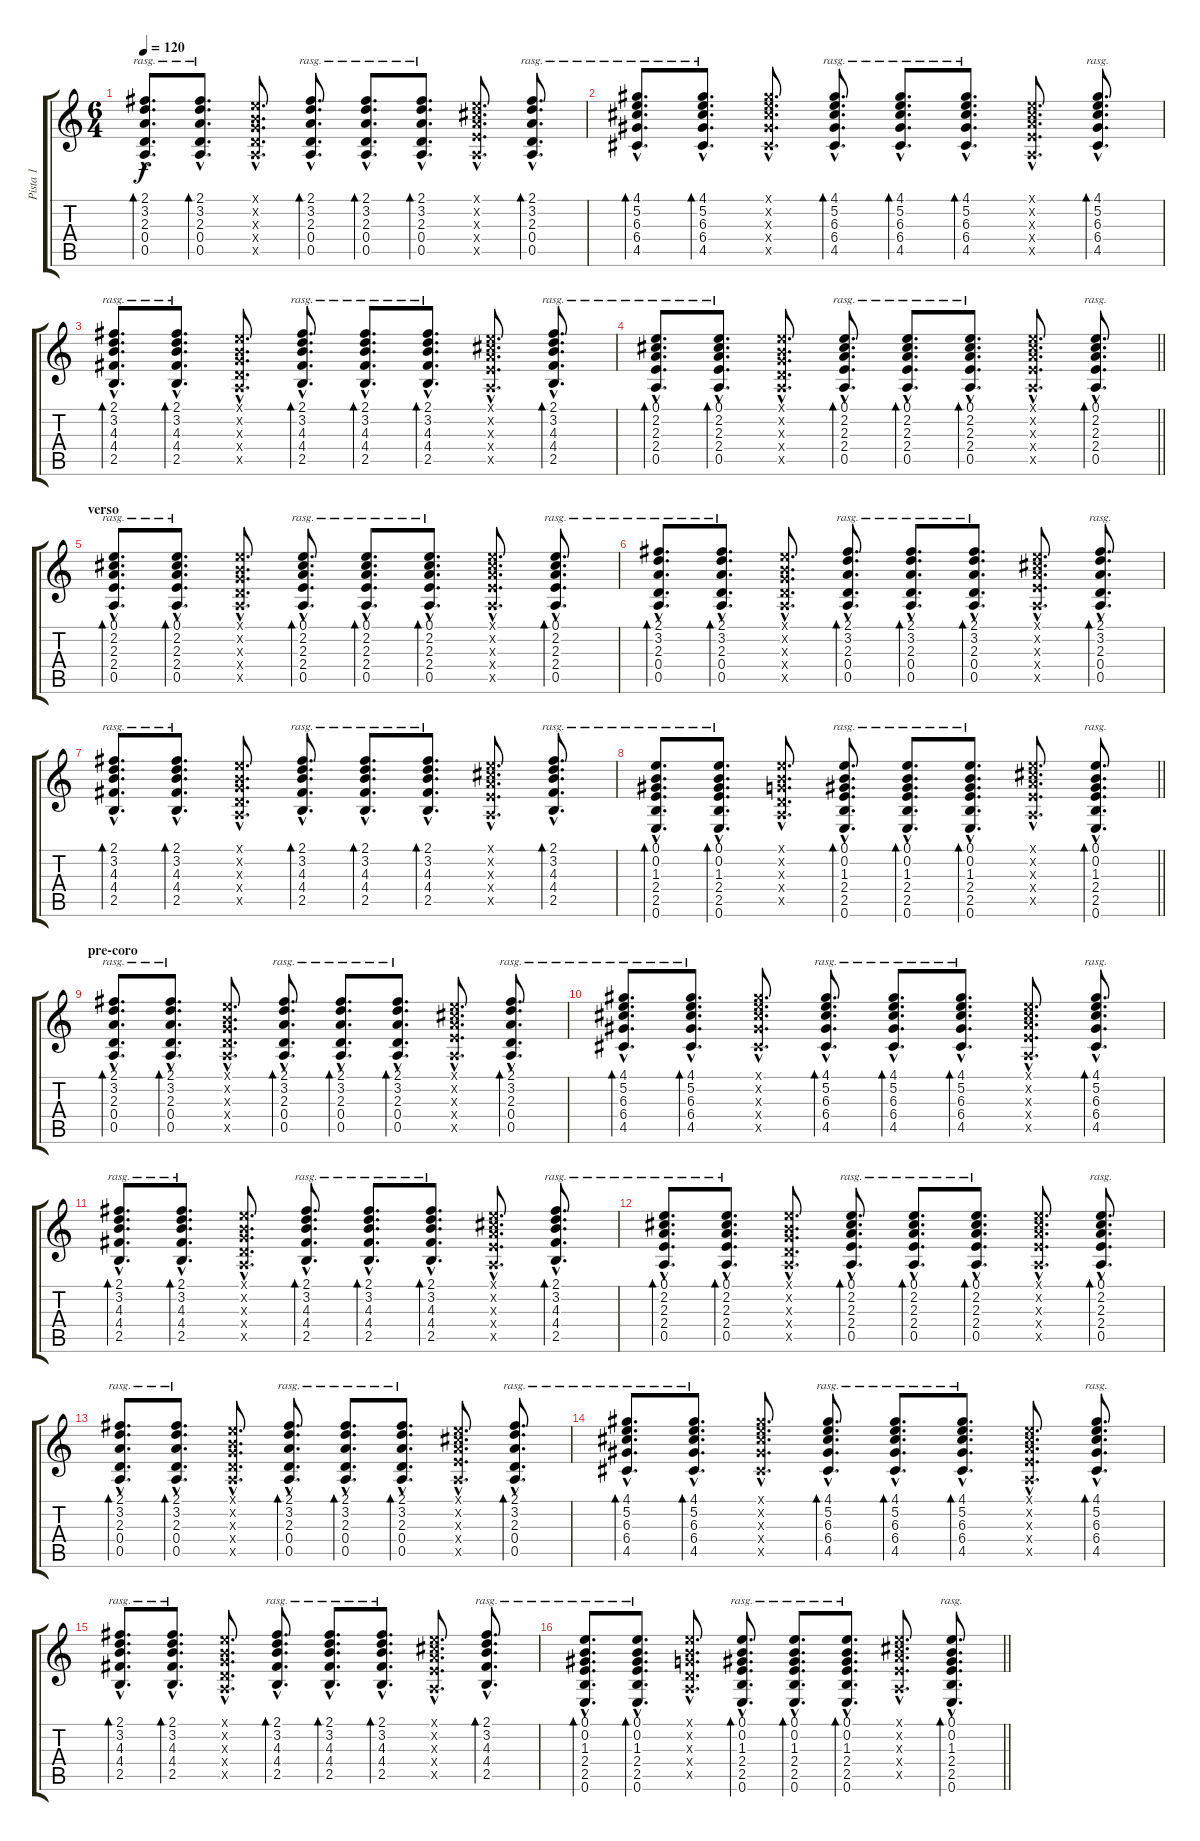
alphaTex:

\track ("Pista 1" "Pista 1") {instrument acousticguitarsteel}
\staff {score tabs}
\tuning (E4 B3 G3 D3 A2 E2) {hide}
\ts (6 4)
\tempo 120
\clef g2
\ks c
(2.1{hac} 3.2{hac} 2.3{hac} 0.4{hac} 0.5{hac}).8{d bd 30 rasg ii dy f} (2.1{hac} 3.2{hac} 2.3{hac} 0.4{hac} 0.5{hac}).8{d bd 30 rasg ii} (0.1{hac x} 0.2{hac x} 0.3{hac x} 0.4{hac x} 0.5{hac x}).8{d} (2.1{hac} 3.2{hac} 2.3{hac} 0.4{hac} 0.5{hac}).8{d bd 30 rasg ii} (2.1{hac} 3.2{hac} 2.3{hac} 0.4{hac} 0.5{hac}).8{d bd 30 rasg ii} (2.1{hac} 3.2{hac} 2.3{hac} 0.4{hac} 0.5{hac}).8{d bd 30 rasg ii} (0.1{hac x} 2.2{hac x} 2.3{hac x} 2.4{hac x} 0.5{hac x}).8{d} (2.1{hac} 3.2{hac} 2.3{hac} 0.4{hac} 0.5{hac}).8{d bd 30 rasg ii} |
(4.1{hac} 5.2{hac} 6.3{hac} 6.4{hac} 4.5{hac}).8{d bd 30 rasg ii} (4.1{hac} 5.2{hac} 6.3{hac} 6.4{hac} 4.5{hac}).8{d bd 30 rasg ii} (4.1{hac x} 5.2{hac x} 6.3{hac x} 6.4{hac x} 4.5{hac x}).8{d} (4.1{hac} 5.2{hac} 6.3{hac} 6.4{hac} 4.5{hac}).8{d bd 30 rasg ii} (4.1{hac} 5.2{hac} 6.3{hac} 6.4{hac} 4.5{hac}).8{d bd 30 rasg ii} (4.1{hac} 5.2{hac} 6.3{hac} 6.4{hac} 4.5{hac}).8{d bd 30 rasg ii} (0.1{hac x} 2.2{hac x} 2.3{hac x} 2.4{hac x} 0.5{hac x}).8{d} (4.1{hac} 5.2{hac} 6.3{hac} 6.4{hac} 4.5{hac}).8{d bd 30 rasg ii} |
(2.1{hac} 3.2{hac} 4.3{hac} 4.4{hac} 2.5{hac}).8{d bd 30 rasg ii} (2.1{hac} 3.2{hac} 4.3{hac} 4.4{hac} 2.5{hac}).8{d bd 30 rasg ii} (0.1{hac x} 0.2{hac x} 0.3{hac x} 0.4{hac x} 0.5{hac x}).8{d} (2.1{hac} 3.2{hac} 4.3{hac} 4.4{hac} 2.5{hac}).8{d bd 30 rasg ii} (2.1{hac} 3.2{hac} 4.3{hac} 4.4{hac} 2.5{hac}).8{d bd 30 rasg ii} (2.1{hac} 3.2{hac} 4.3{hac} 4.4{hac} 2.5{hac}).8{d bd 30 rasg ii} (0.1{hac x} 2.2{hac x} 2.3{hac x} 2.4{hac x} 0.5{hac x}).8{d} (2.1{hac} 3.2{hac} 4.3{hac} 4.4{hac} 2.5{hac}).8{d bd 30 rasg ii} |
\barLineRight lightlight
(0.1{hac} 2.2{hac} 2.3{hac} 2.4{hac} 0.5{hac}).8{d bd 30 rasg ii} (0.1{hac} 2.2{hac} 2.3{hac} 2.4{hac} 0.5{hac}).8{d bd 30 rasg ii} (0.1{hac x} 0.2{hac x} 0.3{hac x} 0.4{hac x} 0.5{hac x}).8{d} (0.1{hac} 2.2{hac} 2.3{hac} 2.4{hac} 0.5{hac}).8{d bd 30 rasg ii} (0.1{hac} 2.2{hac} 2.3{hac} 2.4{hac} 0.5{hac}).8{d bd 30 rasg ii} (0.1{hac} 2.2{hac} 2.3{hac} 2.4{hac} 0.5{hac}).8{d bd 30 rasg ii} (0.1{hac x} 2.2{hac x} 2.3{hac x} 2.4{hac x} 0.5{hac x}).8{d} (0.1{hac} 2.2{hac} 2.3{hac} 2.4{hac} 0.5{hac}).8{d bd 30 rasg ii} |
\section ("" "verso")
(0.1{hac} 2.2{hac} 2.3{hac} 2.4{hac} 0.5{hac}).8{d bd 30 rasg ii} (0.1{hac} 2.2{hac} 2.3{hac} 2.4{hac} 0.5{hac}).8{d bd 30 rasg ii} (0.1{hac x} 0.2{hac x} 0.3{hac x} 0.4{hac x} 0.5{hac x}).8{d} (0.1{hac} 2.2{hac} 2.3{hac} 2.4{hac} 0.5{hac}).8{d bd 30 rasg ii} (0.1{hac} 2.2{hac} 2.3{hac} 2.4{hac} 0.5{hac}).8{d bd 30 rasg ii} (0.1{hac} 2.2{hac} 2.3{hac} 2.4{hac} 0.5{hac}).8{d bd 30 rasg ii} (0.1{hac x} 2.2{hac x} 2.3{hac x} 2.4{hac x} 0.5{hac x}).8{d} (0.1{hac} 2.2{hac} 2.3{hac} 2.4{hac} 0.5{hac}).8{d bd 30 rasg ii} |
(2.1{hac} 3.2{hac} 2.3{hac} 0.4{hac} 0.5{hac}).8{d bd 30 rasg ii} (2.1{hac} 3.2{hac} 2.3{hac} 0.4{hac} 0.5{hac}).8{d bd 30 rasg ii} (0.1{hac x} 0.2{hac x} 0.3{hac x} 0.4{hac x} 0.5{hac x}).8{d} (2.1{hac} 3.2{hac} 2.3{hac} 0.4{hac} 0.5{hac}).8{d bd 30 rasg ii} (2.1{hac} 3.2{hac} 2.3{hac} 0.4{hac} 0.5{hac}).8{d bd 30 rasg ii} (2.1{hac} 3.2{hac} 2.3{hac} 0.4{hac} 0.5{hac}).8{d bd 30 rasg ii} (0.1{hac x} 2.2{hac x} 2.3{hac x} 2.4{hac x} 0.5{hac x}).8{d} (2.1{hac} 3.2{hac} 2.3{hac} 0.4{hac} 0.5{hac}).8{d bd 30 rasg ii} |
(2.1{hac} 3.2{hac} 4.3{hac} 4.4{hac} 2.5{hac}).8{d bd 30 rasg ii} (2.1{hac} 3.2{hac} 4.3{hac} 4.4{hac} 2.5{hac}).8{d bd 30 rasg ii} (0.1{hac x} 0.2{hac x} 0.3{hac x} 0.4{hac x} 0.5{hac x}).8{d} (2.1{hac} 3.2{hac} 4.3{hac} 4.4{hac} 2.5{hac}).8{d bd 30 rasg ii} (2.1{hac} 3.2{hac} 4.3{hac} 4.4{hac} 2.5{hac}).8{d bd 30 rasg ii} (2.1{hac} 3.2{hac} 4.3{hac} 4.4{hac} 2.5{hac}).8{d bd 30 rasg ii} (0.1{hac x} 2.2{hac x} 2.3{hac x} 2.4{hac x} 0.5{hac x}).8{d} (2.1{hac} 3.2{hac} 4.3{hac} 4.4{hac} 2.5{hac}).8{d bd 30 rasg ii} |
\barLineRight lightlight
(0.1{hac} 0.2{hac} 1.3{hac} 2.4{hac} 2.5{hac} 0.6{hac}).8{d bd 30 rasg ii} (0.1{hac} 0.2{hac} 1.3{hac} 2.4{hac} 2.5{hac} 0.6{hac}).8{d bd 30 rasg ii} (0.1{hac x} 0.2{hac x} 0.3{hac x} 0.4{hac x} 0.5{hac x}).8{d} (0.1{hac} 0.2{hac} 1.3{hac} 2.4{hac} 2.5{hac} 0.6{hac}).8{d bd 30 rasg ii} (0.1{hac} 0.2{hac} 1.3{hac} 2.4{hac} 2.5{hac} 0.6{hac}).8{d bd 30 rasg ii} (0.1{hac} 0.2{hac} 1.3{hac} 2.4{hac} 2.5{hac} 0.6{hac}).8{d bd 30 rasg ii} (0.1{hac x} 2.2{hac x} 2.3{hac x} 2.4{hac x} 0.5{hac x}).8{d} (0.1{hac} 0.2{hac} 1.3{hac} 2.4{hac} 2.5{hac} 0.6{hac}).8{d bd 30 rasg ii} |
\section ("" "pre-coro")
(2.1{hac} 3.2{hac} 2.3{hac} 0.4{hac} 0.5{hac}).8{d bd 30 rasg ii} (2.1{hac} 3.2{hac} 2.3{hac} 0.4{hac} 0.5{hac}).8{d bd 30 rasg ii} (0.1{hac x} 0.2{hac x} 0.3{hac x} 0.4{hac x} 0.5{hac x}).8{d} (2.1{hac} 3.2{hac} 2.3{hac} 0.4{hac} 0.5{hac}).8{d bd 30 rasg ii} (2.1{hac} 3.2{hac} 2.3{hac} 0.4{hac} 0.5{hac}).8{d bd 30 rasg ii} (2.1{hac} 3.2{hac} 2.3{hac} 0.4{hac} 0.5{hac}).8{d bd 30 rasg ii} (0.1{hac x} 2.2{hac x} 2.3{hac x} 2.4{hac x} 0.5{hac x}).8{d} (2.1{hac} 3.2{hac} 2.3{hac} 0.4{hac} 0.5{hac}).8{d bd 30 rasg ii} |
(4.1{hac} 5.2{hac} 6.3{hac} 6.4{hac} 4.5{hac}).8{d bd 30 rasg ii} (4.1{hac} 5.2{hac} 6.3{hac} 6.4{hac} 4.5{hac}).8{d bd 30 rasg ii} (4.1{hac x} 5.2{hac x} 6.3{hac x} 6.4{hac x} 4.5{hac x}).8{d} (4.1{hac} 5.2{hac} 6.3{hac} 6.4{hac} 4.5{hac}).8{d bd 30 rasg ii} (4.1{hac} 5.2{hac} 6.3{hac} 6.4{hac} 4.5{hac}).8{d bd 30 rasg ii} (4.1{hac} 5.2{hac} 6.3{hac} 6.4{hac} 4.5{hac}).8{d bd 30 rasg ii} (0.1{hac x} 2.2{hac x} 2.3{hac x} 2.4{hac x} 0.5{hac x}).8{d} (4.1{hac} 5.2{hac} 6.3{hac} 6.4{hac} 4.5{hac}).8{d bd 30 rasg ii} |
(2.1{hac} 3.2{hac} 4.3{hac} 4.4{hac} 2.5{hac}).8{d bd 30 rasg ii} (2.1{hac} 3.2{hac} 4.3{hac} 4.4{hac} 2.5{hac}).8{d bd 30 rasg ii} (0.1{hac x} 0.2{hac x} 0.3{hac x} 0.4{hac x} 0.5{hac x}).8{d} (2.1{hac} 3.2{hac} 4.3{hac} 4.4{hac} 2.5{hac}).8{d bd 30 rasg ii} (2.1{hac} 3.2{hac} 4.3{hac} 4.4{hac} 2.5{hac}).8{d bd 30 rasg ii} (2.1{hac} 3.2{hac} 4.3{hac} 4.4{hac} 2.5{hac}).8{d bd 30 rasg ii} (0.1{hac x} 2.2{hac x} 2.3{hac x} 2.4{hac x} 0.5{hac x}).8{d} (2.1{hac} 3.2{hac} 4.3{hac} 4.4{hac} 2.5{hac}).8{d bd 30 rasg ii} |
(0.1{hac} 2.2{hac} 2.3{hac} 2.4{hac} 0.5{hac}).8{d bd 30 rasg ii} (0.1{hac} 2.2{hac} 2.3{hac} 2.4{hac} 0.5{hac}).8{d bd 30 rasg ii} (0.1{hac x} 0.2{hac x} 0.3{hac x} 0.4{hac x} 0.5{hac x}).8{d} (0.1{hac} 2.2{hac} 2.3{hac} 2.4{hac} 0.5{hac}).8{d bd 30 rasg ii} (0.1{hac} 2.2{hac} 2.3{hac} 2.4{hac} 0.5{hac}).8{d bd 30 rasg ii} (0.1{hac} 2.2{hac} 2.3{hac} 2.4{hac} 0.5{hac}).8{d bd 30 rasg ii} (0.1{hac x} 2.2{hac x} 2.3{hac x} 2.4{hac x} 0.5{hac x}).8{d} (0.1{hac} 2.2{hac} 2.3{hac} 2.4{hac} 0.5{hac}).8{d bd 30 rasg ii} |
(2.1{hac} 3.2{hac} 2.3{hac} 0.4{hac} 0.5{hac}).8{d bd 30 rasg ii} (2.1{hac} 3.2{hac} 2.3{hac} 0.4{hac} 0.5{hac}).8{d bd 30 rasg ii} (0.1{hac x} 0.2{hac x} 0.3{hac x} 0.4{hac x} 0.5{hac x}).8{d} (2.1{hac} 3.2{hac} 2.3{hac} 0.4{hac} 0.5{hac}).8{d bd 30 rasg ii} (2.1{hac} 3.2{hac} 2.3{hac} 0.4{hac} 0.5{hac}).8{d bd 30 rasg ii} (2.1{hac} 3.2{hac} 2.3{hac} 0.4{hac} 0.5{hac}).8{d bd 30 rasg ii} (0.1{hac x} 2.2{hac x} 2.3{hac x} 2.4{hac x} 0.5{hac x}).8{d} (2.1{hac} 3.2{hac} 2.3{hac} 0.4{hac} 0.5{hac}).8{d bd 30 rasg ii} |
(4.1{hac} 5.2{hac} 6.3{hac} 6.4{hac} 4.5{hac}).8{d bd 30 rasg ii} (4.1{hac} 5.2{hac} 6.3{hac} 6.4{hac} 4.5{hac}).8{d bd 30 rasg ii} (4.1{hac x} 5.2{hac x} 6.3{hac x} 6.4{hac x} 4.5{hac x}).8{d} (4.1{hac} 5.2{hac} 6.3{hac} 6.4{hac} 4.5{hac}).8{d bd 30 rasg ii} (4.1{hac} 5.2{hac} 6.3{hac} 6.4{hac} 4.5{hac}).8{d bd 30 rasg ii} (4.1{hac} 5.2{hac} 6.3{hac} 6.4{hac} 4.5{hac}).8{d bd 30 rasg ii} (0.1{hac x} 2.2{hac x} 2.3{hac x} 2.4{hac x} 0.5{hac x}).8{d} (4.1{hac} 5.2{hac} 6.3{hac} 6.4{hac} 4.5{hac}).8{d bd 30 rasg ii} |
(2.1{hac} 3.2{hac} 4.3{hac} 4.4{hac} 2.5{hac}).8{d bd 30 rasg ii} (2.1{hac} 3.2{hac} 4.3{hac} 4.4{hac} 2.5{hac}).8{d bd 30 rasg ii} (0.1{hac x} 0.2{hac x} 0.3{hac x} 0.4{hac x} 0.5{hac x}).8{d} (2.1{hac} 3.2{hac} 4.3{hac} 4.4{hac} 2.5{hac}).8{d bd 30 rasg ii} (2.1{hac} 3.2{hac} 4.3{hac} 4.4{hac} 2.5{hac}).8{d bd 30 rasg ii} (2.1{hac} 3.2{hac} 4.3{hac} 4.4{hac} 2.5{hac}).8{d bd 30 rasg ii} (0.1{hac x} 2.2{hac x} 2.3{hac x} 2.4{hac x} 0.5{hac x}).8{d} (2.1{hac} 3.2{hac} 4.3{hac} 4.4{hac} 2.5{hac}).8{d bd 30 rasg ii} |
\barLineRight lightlight
(0.1{hac} 0.2{hac} 1.3{hac} 2.4{hac} 2.5{hac} 0.6{hac}).8{d bd 30 rasg ii} (0.1{hac} 0.2{hac} 1.3{hac} 2.4{hac} 2.5{hac} 0.6{hac}).8{d bd 30 rasg ii} (0.1{hac x} 0.2{hac x} 0.3{hac x} 0.4{hac x} 0.5{hac x}).8{d} (0.1{hac} 0.2{hac} 1.3{hac} 2.4{hac} 2.5{hac} 0.6{hac}).8{d bd 30 rasg ii} (0.1{hac} 0.2{hac} 1.3{hac} 2.4{hac} 2.5{hac} 0.6{hac}).8{d bd 30 rasg ii} (0.1{hac} 0.2{hac} 1.3{hac} 2.4{hac} 2.5{hac} 0.6{hac}).8{d bd 30 rasg ii} (0.1{hac x} 2.2{hac x} 2.3{hac x} 2.4{hac x} 0.5{hac x}).8{d} (0.1{hac} 0.2{hac} 1.3{hac} 2.4{hac} 2.5{hac} 0.6{hac}).8{d bd 30 rasg ii}
